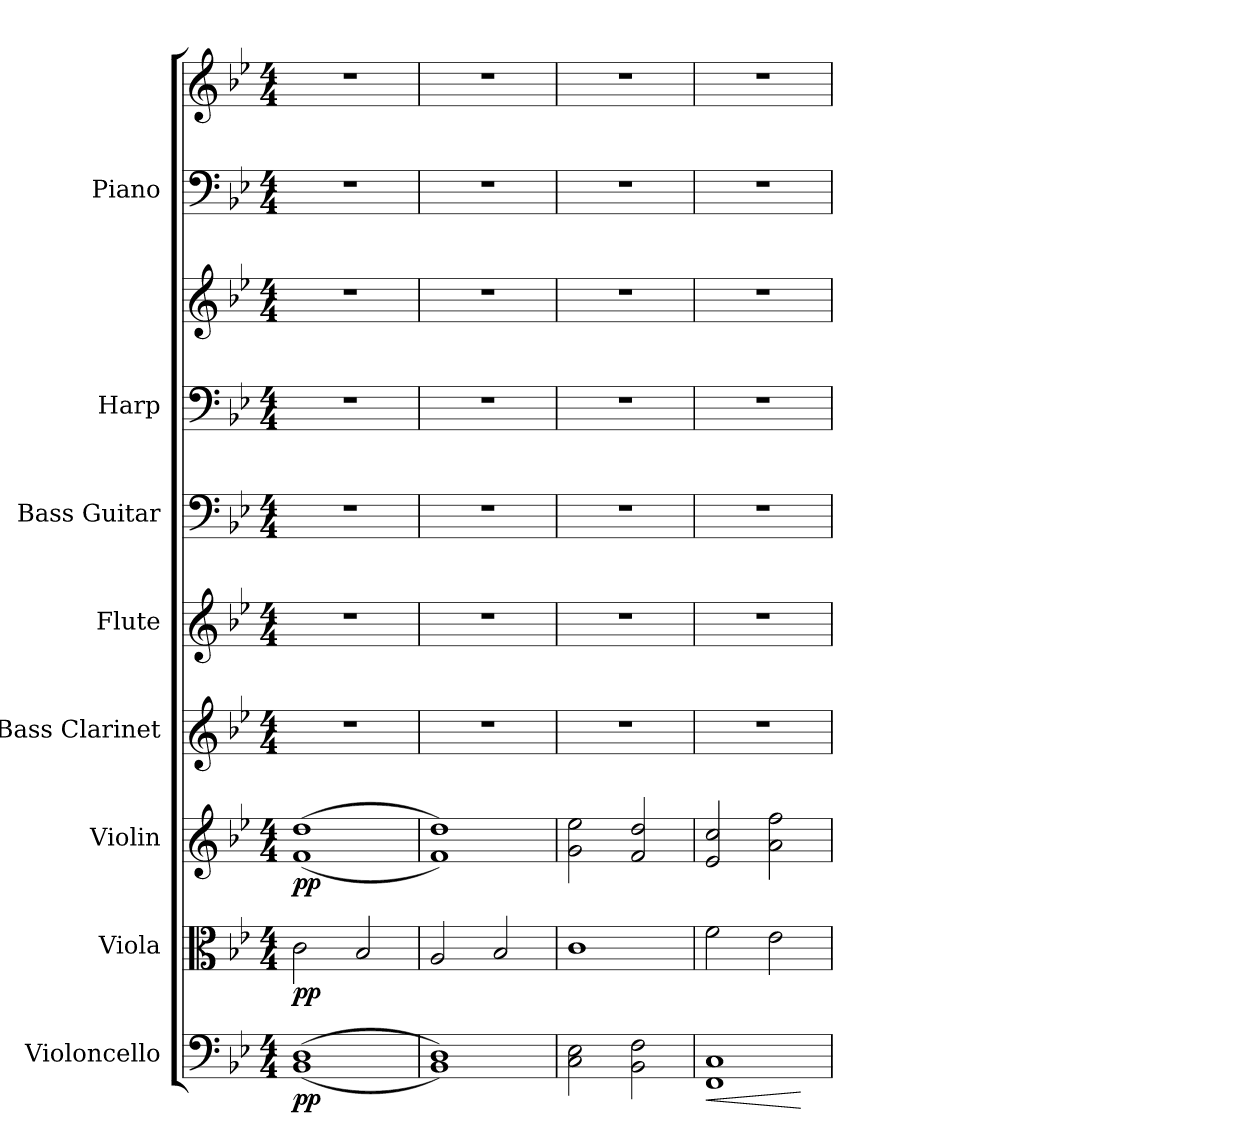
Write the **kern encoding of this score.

**kern	**dynam	**kern	**dynam	**kern	**dynam	**kern	**kern	**kern	**kern	**kern	**kern	**kern
*part8	*part8	*part7	*part7	*part6	*part6	*part5	*part4	*part3	*part2	*part2	*part1	*part1
*staff10	*staff10	*staff9	*staff9	*staff8	*staff8	*staff7	*staff6	*staff5	*staff4	*staff3	*staff2	*staff1
*I"Violoncello	*	*I"Viola	*	*I"Violin	*	*I"Bass Clarinet	*I"Flute	*I"Bass Guitar	*I"Harp	*	*I"Piano	*
*I'Vc.	*	*I'Vla.	*	*I'Vln.	*	*I'B. Cl.	*I'Fl.	*I'B. Guit.	*I'Hrp.	*	*I'Pno.	*
*clefF4	*	*clefC3	*	*clefG2	*	*clefG2	*clefG2	*clefF4	*clefF4	*clefG2	*clefF4	*clefG2
*	*	*	*	*	*	*ITrd8c14	*	*ITrd7c12	*	*	*	*
*k[b-e-]	*	*k[b-e-]	*	*k[b-e-]	*	*k[b-e-]	*k[b-e-]	*k[b-e-]	*k[b-e-]	*k[b-e-]	*k[b-e-]	*k[b-e-]
*M4/4	*	*M4/4	*	*M4/4	*	*M4/4	*M4/4	*M4/4	*M4/4	*M4/4	*M4/4	*M4/4
=1	=1	=1	=1	=1	=1	=1	=1	=1	=1	=1	=1	=1
*^	*	*	*	*^	*	*	*	*	*	*	*	*
!	!	!LO:DY:b	!	!LO:DY:b	!	!	!LO:DY:b	!	!	!	!	!	!	!
1BB-i	((>1Dj	pp	2cZ\	pp	(1fV	(>1ddj	pp	1r	1r	1r	1r	1r	1r	1r
.	.	.	2B-i/	.	.	.	.	.	.	.	.	.	.	.
=2	=2	=2	=2	=2	=2	=2	=2	=2	=2	=2	=2	=2	=2	=2
1BB-i	1Dj))	.	2AN/	.	1fV)	1ddj)	.	1r	1r	1r	1r	1r	1r	1r
.	.	.	2B-i/	.	.	.	.	.	.	.	.	.	.	.
*v	*v	*	*	*	*v	*v	*	*	*	*	*	*	*	*
=3	=3	=3	=3	=3	=3	=3	=3	=3	=3	=3	=3	=3
2CZ\ 2E-l\	.	1cZ	.	2g!\ 2ee-l\	.	1r	1r	1r	1r	1r	1r	1r
2BB-i\ 2FV\	.	.	.	2fV/ 2ddj/	.	.	.	.	.	.	.	.
=4	=4	=4	=4	=4	=4	=4	=4	=4	=4	=4	=4	=4
!	!LO:HP:b	!	!	!	!	!	!	!	!	!	!	!
1FFV 1CZ	<	2fV\	.	2e-l/ 2ccZ/	.	1r	1r	1r	1r	1r	1r	1r
.	.	2e-l\	.	2aN\ 2ffV\	.	.	.	.	.	.	.	.
.	[	.	.	.	.	.	.	.	.	.	.	.
=	=	=	=	=	=	=	=	=	=	=	=	=
*-	*-	*-	*-	*-	*-	*-	*-	*-	*-	*-	*-	*-
